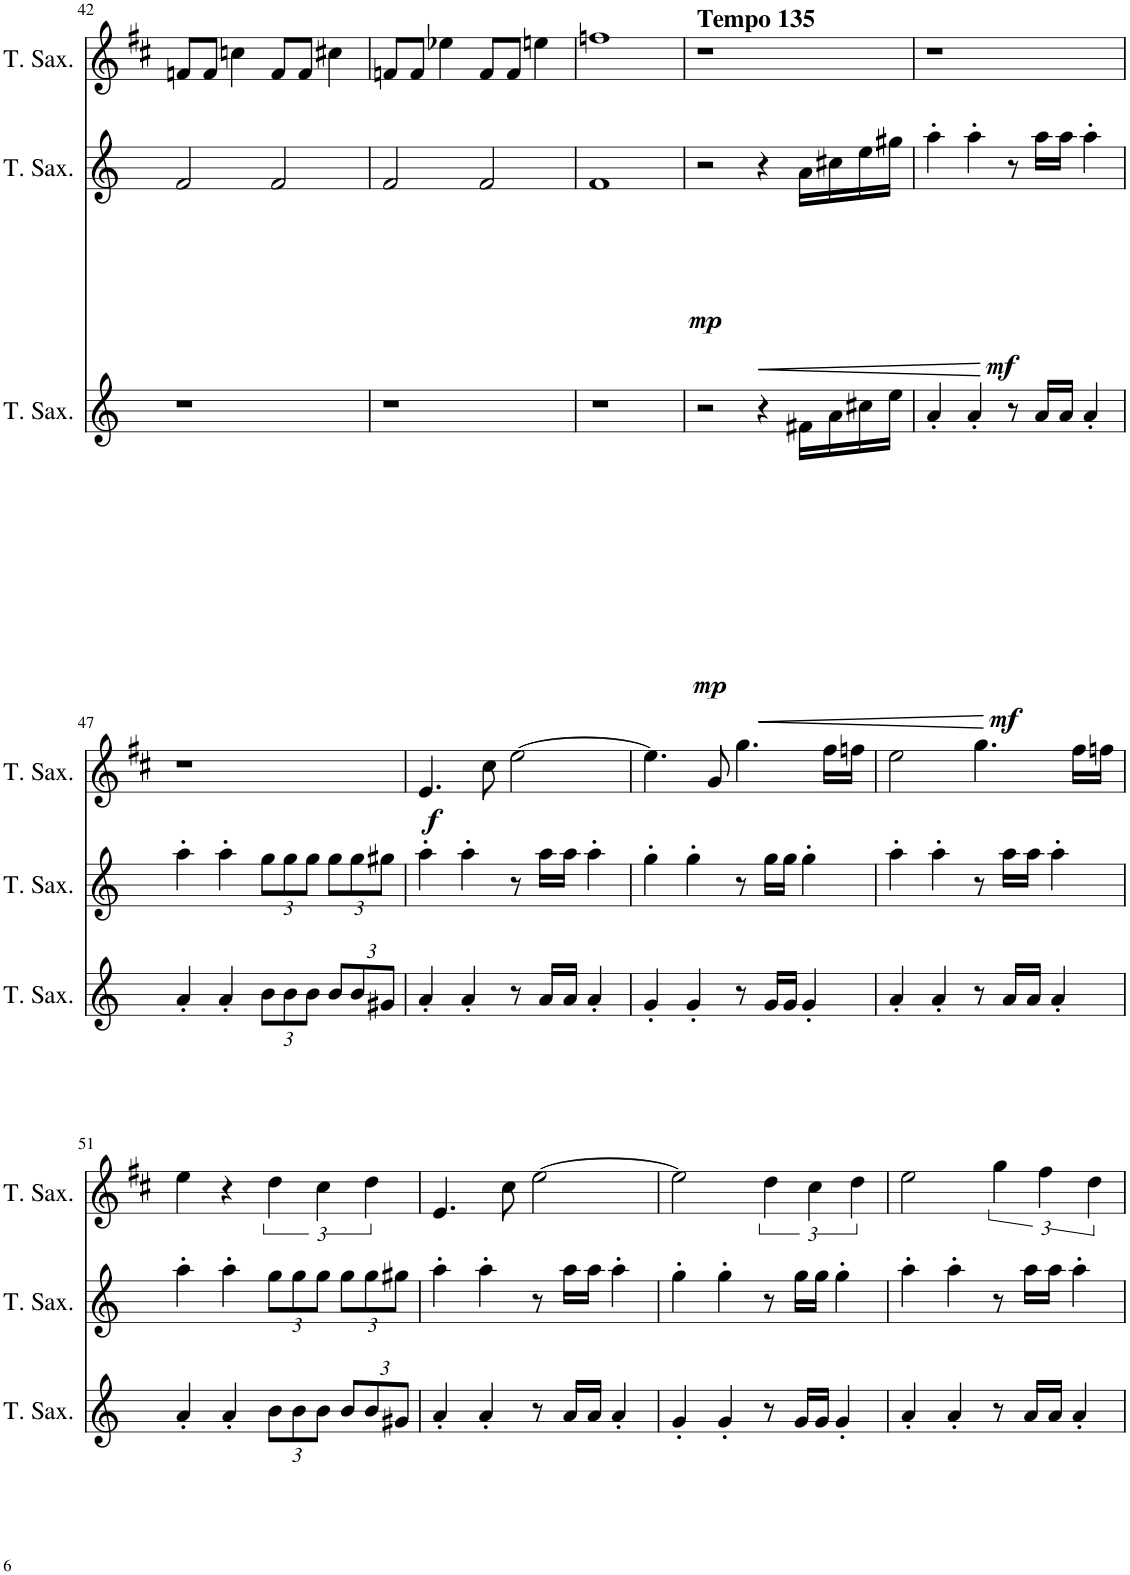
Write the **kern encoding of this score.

**kern	**dynam	**kern	**dynam	**kern	**dynam
*part3	*part3	*part2	*part2	*part1	*part1
*staff3	*staff3	*staff2	*staff2	*staff1	*staff1
*I"Tenor Saxophone	*	*I"Tenor Saxophone	*	*I"Tenor Saxophone	*
*I'T. Sax.	*	*I'T. Sax.	*	*I'T. Sax.	*
!!LO:PB:g=z
*clefG2	*	*clefG2	*	*clefG2	*
*Trd8c14	*	*Trd8c14	*	*Trd8c14	*
*k[]	*	*k[]	*	*k[f#c#]	*
*M4/4	*	*M4/4	*	*M4/4	*
=42	=42	=42	=42	=42	=42
1r	.	2f/	.	8fn/L	.
.	.	.	.	8f/J	.
.	.	.	.	4ccn\	.
.	.	2f/	.	8f/L	.
.	.	.	.	8f/J	.
.	.	.	.	4cc#X\	.
=43	=43	=43	=43	=43	=43
1r	.	2f/	.	8fn/L	.
.	.	.	.	8f/J	.
.	.	.	.	4ee-X\	.
.	.	2f/	.	8f/L	.
.	.	.	.	8f/J	.
.	.	.	.	4een\	.
=44	=44	=44	=44	=44	=44
1r	.	1f	.	1ffn	.
=45	=45	=45	=45	=45	=45
!	!	!	!	!LO:TX:a:B:t=Tempo 135	!
!	!LO:DY:b	!	!LO:DY:b	!	!
2r	mp	2r	mp	1r	.
!	!LO:HP:b	!	!LO:HP:b	!	!
4r	<	4r	<	.	.
16f#X\LL	.	16a\LL	.	.	.
16a\	.	16cc#X\	.	.	.
16cc#X\	.	16ee\	.	.	.
16ee\JJ	.	16gg#X\JJ	.	.	.
.	[	.	[	.	.
=46	=46	=46	=46	=46	=46
!	!LO:DY:b	!	!LO:DY:b	!	!
4a'/	mf	4aa'\	mf	1r	.
4a'/	.	4aa'\	.	.	.
8r	.	8r	.	.	.
16a/LL	.	16aa\LL	.	.	.
16a/JJ	.	16aa\JJ	.	.	.
4a'/	.	4aa'\	.	.	.
!!LO:LB:g=z
=47	=47	=47	=47	=47	=47
4a'/	.	4aa'\	.	1r	.
4a'/	.	4aa'\	.	.	.
*Xbrackettup	*	*Xbrackettup	*	*	*
12b\L	.	12gg\L	.	.	.
12b\	.	12gg\	.	.	.
12b\J	.	12gg\J	.	.	.
12b/L	.	12gg\L	.	.	.
12b/	.	12gg\	.	.	.
12g#X/J	.	12gg#X\J	.	.	.
=48	=48	=48	=48	=48	=48
!	!	!	!	!	!LO:DY:b
4a'/	.	4aa'\	.	4.e/	f
4a'/	.	4aa'\	.	.	.
.	.	.	.	8cc#\	.
8r	.	8r	.	[2ee\	.
16a/LL	.	16aa\LL	.	.	.
16a/JJ	.	16aa\JJ	.	.	.
4a'/	.	4aa'\	.	.	.
=49	=49	=49	=49	=49	=49
4g'/	.	4gg'\	.	4.ee\]	.
4g'/	.	4gg'\	.	.	.
.	.	.	.	8g/	.
8r	.	8r	.	4.gg\	.
16g/LL	.	16gg\LL	.	.	.
16g/JJ	.	16gg\JJ	.	.	.
4g'/	.	4gg'\	.	.	.
.	.	.	.	16ff#\LL	.
.	.	.	.	16ffn\JJ	.
=50	=50	=50	=50	=50	=50
4a'/	.	4aa'\	.	2ee\	.
4a'/	.	4aa'\	.	.	.
8r	.	8r	.	4.gg\	.
16a/LL	.	16aa\LL	.	.	.
16a/JJ	.	16aa\JJ	.	.	.
4a'/	.	4aa'\	.	.	.
.	.	.	.	16ff#\LL	.
.	.	.	.	16ffn\JJ	.
!!LO:LB:g=z
=51	=51	=51	=51	=51	=51
4a'/	.	4aa'\	.	4ee\	.
4a'/	.	4aa'\	.	4r	.
12b\L	.	12gg\L	.	6dd\	.
12b\	.	12gg\	.	.	.
12b\J	.	12gg\J	.	6cc#\	.
12b/L	.	12gg\L	.	.	.
12b/	.	12gg\	.	6dd\	.
12g#X/J	.	12gg#X\J	.	.	.
=52	=52	=52	=52	=52	=52
4a'/	.	4aa'\	.	4.e/	.
4a'/	.	4aa'\	.	.	.
.	.	.	.	8cc#\	.
8r	.	8r	.	[2ee\	.
16a/LL	.	16aa\LL	.	.	.
16a/JJ	.	16aa\JJ	.	.	.
4a'/	.	4aa'\	.	.	.
=53	=53	=53	=53	=53	=53
4g'/	.	4gg'\	.	2ee\]	.
4g'/	.	4gg'\	.	.	.
8r	.	8r	.	6dd\	.
16g/LL	.	16gg\LL	.	.	.
.	.	.	.	6cc#\	.
16g/JJ	.	16gg\JJ	.	.	.
4g'/	.	4gg'\	.	.	.
.	.	.	.	6dd\	.
=54	=54	=54	=54	=54	=54
4a'/	.	4aa'\	.	2ee\	.
4a'/	.	4aa'\	.	.	.
8r	.	8r	.	6gg\	.
16a/LL	.	16aa\LL	.	.	.
.	.	.	.	6ff#\	.
16a/JJ	.	16aa\JJ	.	.	.
4a'/	.	4aa'\	.	.	.
.	.	.	.	6dd\	.
=	=	=	=	=	=
*-	*-	*-	*-	*-	*-
